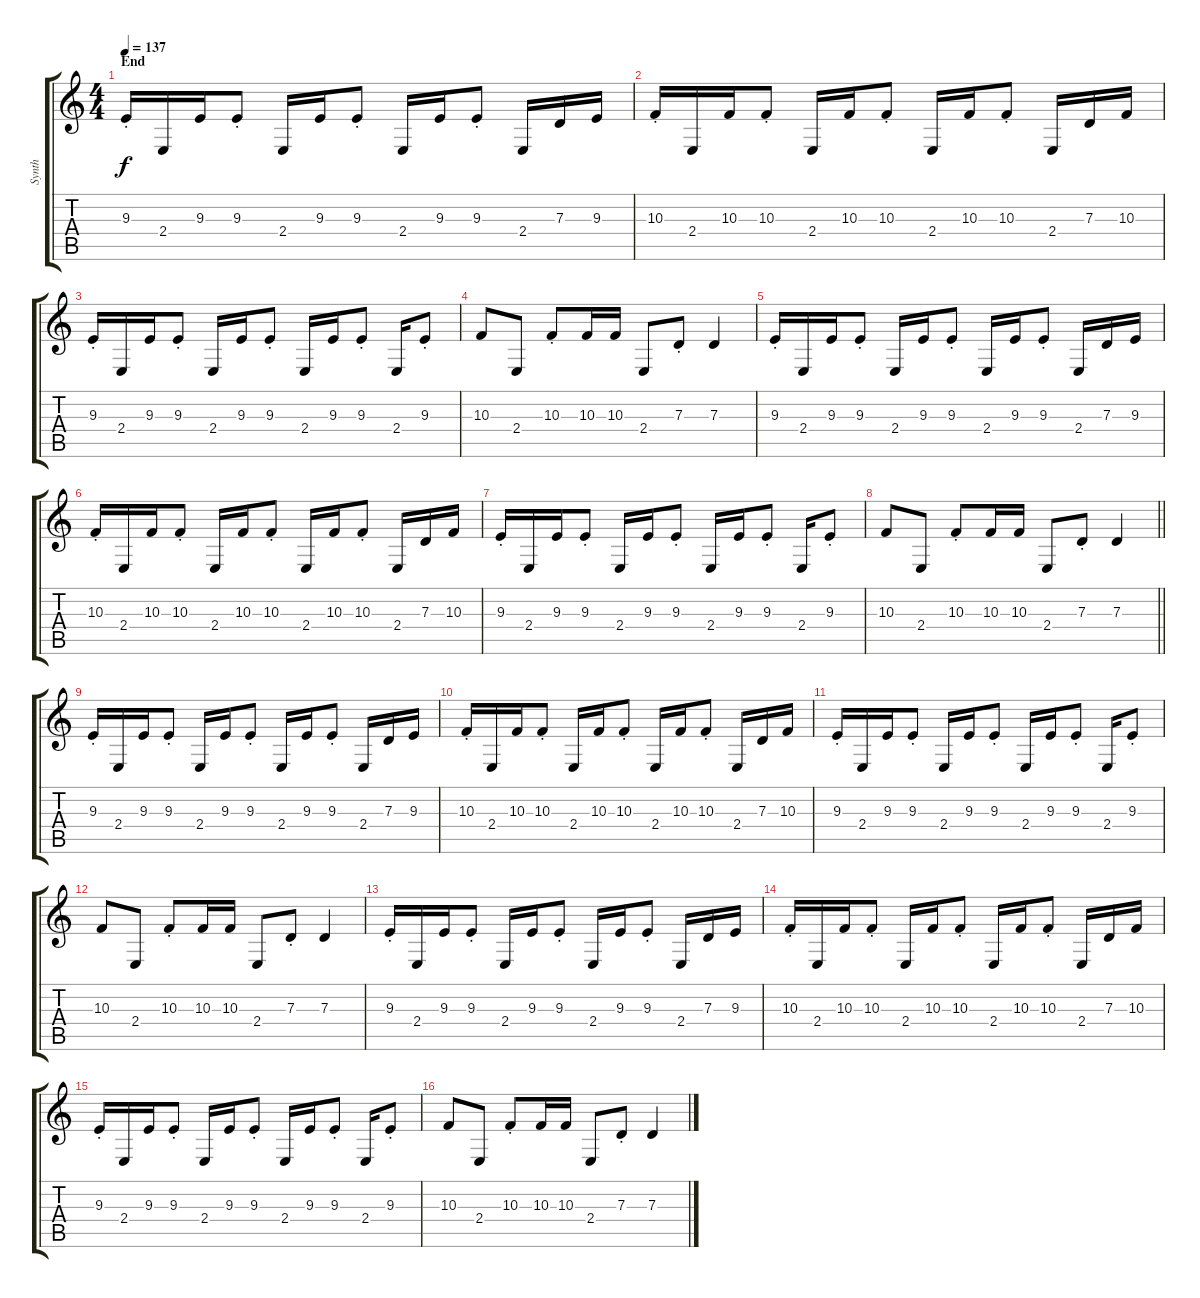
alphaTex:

\track ("Synth" "Synth") {instrument lead2sawtooth}
\staff {score tabs}
\tuning (E4 B3 G3 D3 A2 E2) {hide}
\ts (4 4)
\section ("" "End")
\tempo 137
\clef g2
\ks c
9.3{st}.16{dy f} 2.4.16 9.3.16 9.3{st}.8 2.4.16 9.3.16 9.3{st}.8 2.4.16 9.3.16 9.3{st}.8 2.4.16 7.3.16 9.3.16 |
10.3{st}.16 2.4.16 10.3.16 10.3{st}.8 2.4.16 10.3.16 10.3{st}.8 2.4.16 10.3.16 10.3{st}.8 2.4.16 7.3.16 10.3.16 |
9.3{st}.16 2.4.16 9.3.16 9.3{st}.8 2.4.16 9.3.16 9.3{st}.8 2.4.16 9.3.16 9.3{st}.8 2.4.16 9.3{st}.8 |
10.3.8 2.4.8 10.3{st}.8 10.3.16 10.3.16 2.4.8 7.3{st}.8 7.3.4 |
9.3{st}.16 2.4.16 9.3.16 9.3{st}.8 2.4.16 9.3.16 9.3{st}.8 2.4.16 9.3.16 9.3{st}.8 2.4.16 7.3.16 9.3.16 |
10.3{st}.16 2.4.16 10.3.16 10.3{st}.8 2.4.16 10.3.16 10.3{st}.8 2.4.16 10.3.16 10.3{st}.8 2.4.16 7.3.16 10.3.16 |
9.3{st}.16 2.4.16 9.3.16 9.3{st}.8 2.4.16 9.3.16 9.3{st}.8 2.4.16 9.3.16 9.3{st}.8 2.4.16 9.3{st}.8 |
\barLineRight lightlight
10.3.8 2.4.8 10.3{st}.8 10.3.16 10.3.16 2.4.8 7.3{st}.8 7.3.4 |
\section ("" "")
9.3{st}.16 2.4.16 9.3.16 9.3{st}.8 2.4.16 9.3.16 9.3{st}.8 2.4.16 9.3.16 9.3{st}.8 2.4.16 7.3.16 9.3.16 |
10.3{st}.16 2.4.16 10.3.16 10.3{st}.8 2.4.16 10.3.16 10.3{st}.8 2.4.16 10.3.16 10.3{st}.8 2.4.16 7.3.16 10.3.16 |
9.3{st}.16 2.4.16 9.3.16 9.3{st}.8 2.4.16 9.3.16 9.3{st}.8 2.4.16 9.3.16 9.3{st}.8 2.4.16 9.3{st}.8 |
10.3.8 2.4.8 10.3{st}.8 10.3.16 10.3.16 2.4.8 7.3{st}.8 7.3.4 |
9.3{st}.16 2.4.16 9.3.16 9.3{st}.8 2.4.16 9.3.16 9.3{st}.8 2.4.16 9.3.16 9.3{st}.8 2.4.16 7.3.16 9.3.16 |
10.3{st}.16 2.4.16 10.3.16 10.3{st}.8 2.4.16 10.3.16 10.3{st}.8 2.4.16 10.3.16 10.3{st}.8 2.4.16 7.3.16 10.3.16 |
9.3{st}.16 2.4.16 9.3.16 9.3{st}.8 2.4.16 9.3.16 9.3{st}.8 2.4.16 9.3.16 9.3{st}.8 2.4.16 9.3{st}.8 |
10.3.8 2.4.8 10.3{st}.8 10.3.16 10.3.16 2.4.8 7.3{st}.8 7.3.4
